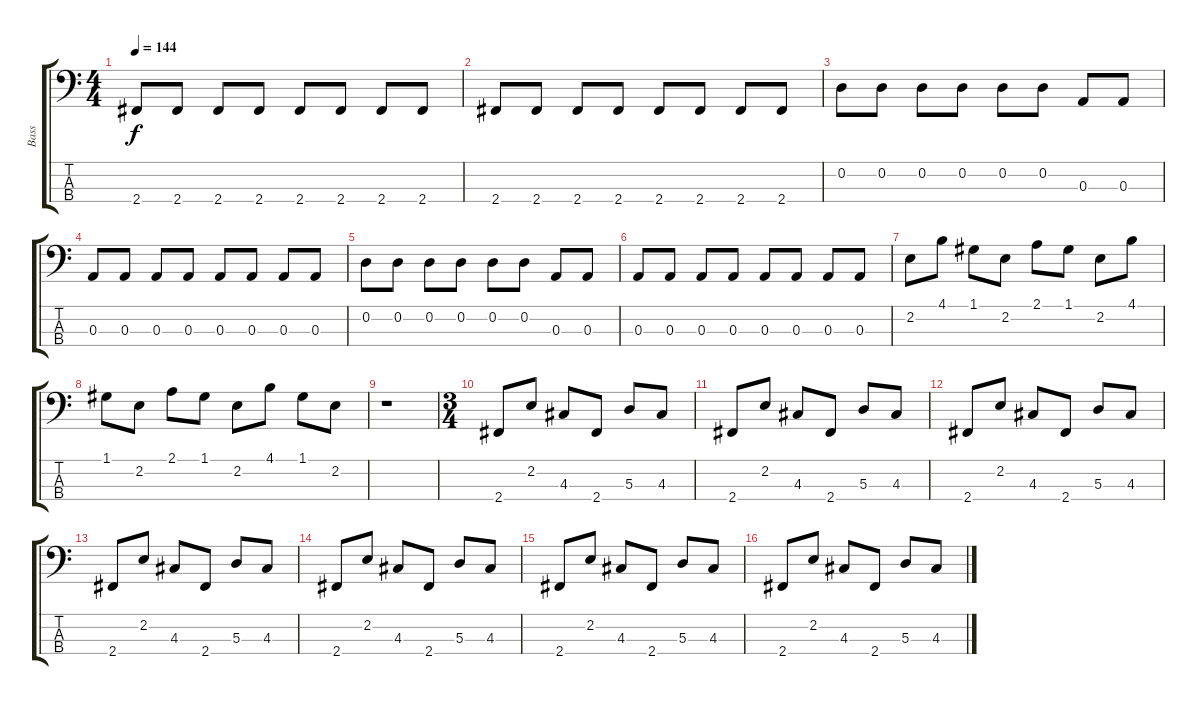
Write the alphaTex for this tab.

\track ("Bass" "Bass") {instrument electricbassfinger}
\staff {score tabs}
\tuning (G2 D2 A1 E1) {hide}
\ts (4 4)
\tempo 144
\clef f4
\ks c
2.4.8{dy f} 2.4.8 2.4.8 2.4.8 2.4.8 2.4.8 2.4.8 2.4.8 |
2.4.8 2.4.8 2.4.8 2.4.8 2.4.8 2.4.8 2.4.8 2.4.8 |
0.2.8 0.2.8 0.2.8 0.2.8 0.2.8 0.2.8 0.3.8 0.3.8 |
0.3.8 0.3.8 0.3.8 0.3.8 0.3.8 0.3.8 0.3.8 0.3.8 |
0.2.8 0.2.8 0.2.8 0.2.8 0.2.8 0.2.8 0.3.8 0.3.8 |
0.3.8 0.3.8 0.3.8 0.3.8 0.3.8 0.3.8 0.3.8 0.3.8 |
2.2.8 4.1.8 1.1.8 2.2.8 2.1.8 1.1.8 2.2.8 4.1.8 |
1.1.8 2.2.8 2.1.8 1.1.8 2.2.8 4.1.8 1.1.8 2.2.8 |
r.1 |
\ts (3 4)
2.4.8 2.2.8 4.3.8 2.4.8 5.3.8 4.3.8 |
2.4.8 2.2.8 4.3.8 2.4.8 5.3.8 4.3.8 |
2.4.8 2.2.8 4.3.8 2.4.8 5.3.8 4.3.8 |
2.4.8 2.2.8 4.3.8 2.4.8 5.3.8 4.3.8 |
2.4.8 2.2.8 4.3.8 2.4.8 5.3.8 4.3.8 |
2.4.8 2.2.8 4.3.8 2.4.8 5.3.8 4.3.8 |
2.4.8 2.2.8 4.3.8 2.4.8 5.3.8 4.3.8
